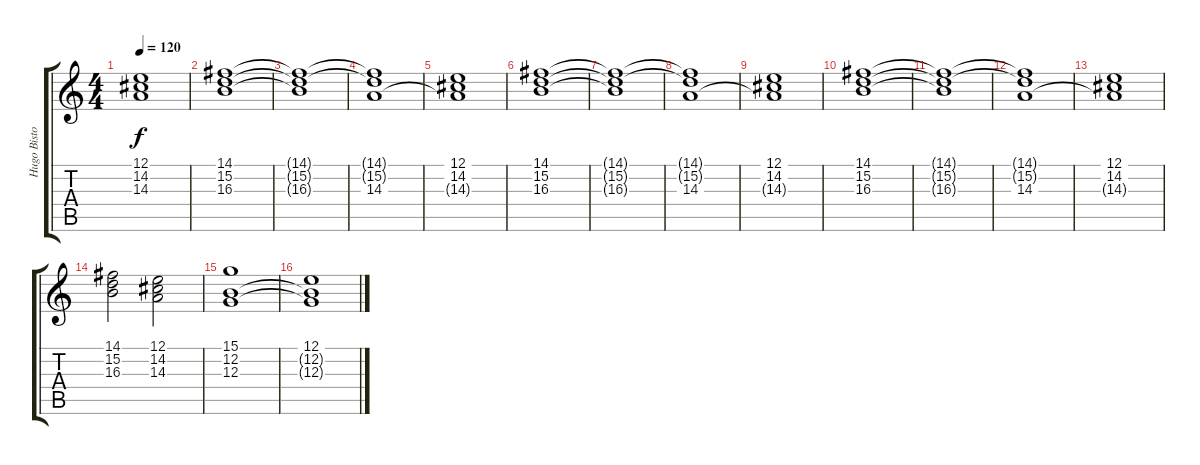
\track ("Hugo Bistolfi" "Hugo Bisto") {instrument stringensemble1}
\staff {score tabs}
\tuning (E4 B3 G3 D3 A2 E2) {hide}
\ts (4 4)
\tempo 120
\clef g2
\ks c
(12.1 14.2 14.3{t}).1{dy f} |
(14.1 15.2 16.3).1 |
(14.1{t} 15.2{t} 16.3{t}).1 |
(14.1{t} 15.2{t} 14.3).1 |
(12.1 14.2 14.3{t}).1 |
(14.1 15.2 16.3).1 |
(14.1{t} 15.2{t} 16.3{t}).1 |
(14.1{t} 15.2{t} 14.3).1 |
(12.1 14.2 14.3{t}).1 |
(14.1 15.2 16.3).1 |
(14.1{t} 15.2{t} 16.3{t}).1 |
(14.1{t} 15.2{t} 14.3).1 |
(12.1 14.2 14.3{t}).1 |
(14.1 15.2 16.3).2 (12.1 14.2 14.3).2 |
(15.1 12.2 12.3).1 |
(12.1 12.2{t} 12.3{t}).1
